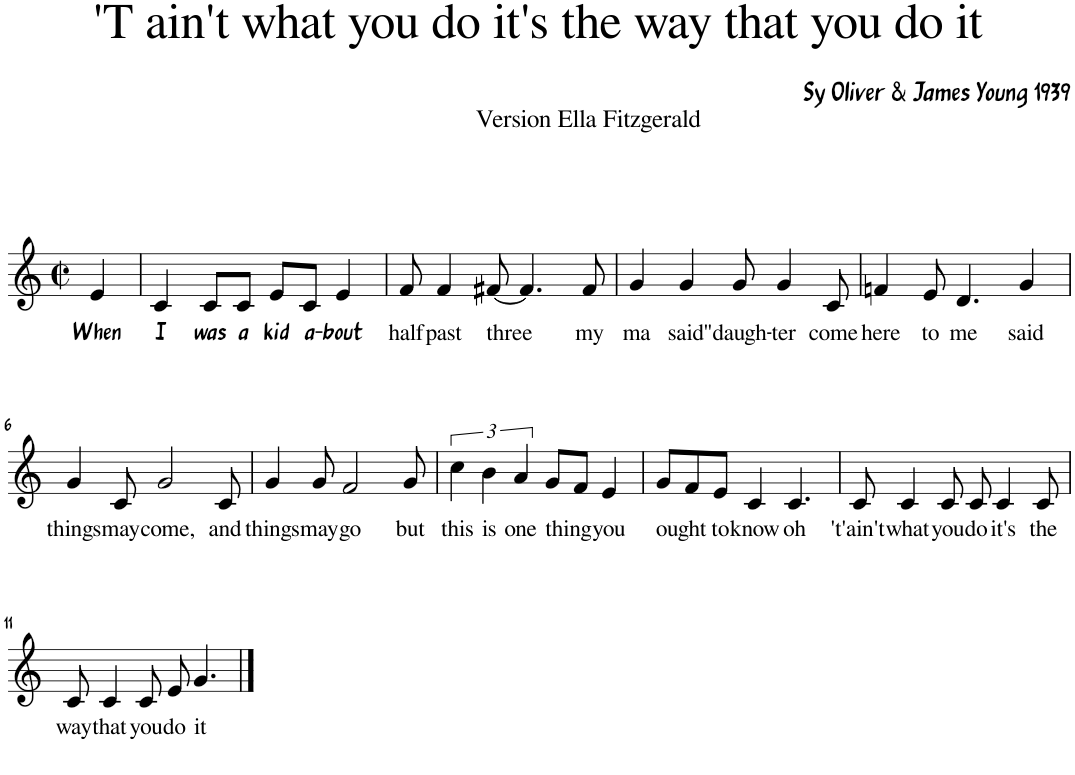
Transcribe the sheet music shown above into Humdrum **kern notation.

**kern	**text
*part1	*part1
*staff1	*staff1
*clefG2	*
*Trd8c14	*
*k[]	*
*M2/2	*
*met(c|)	*
=1	=1
!	!LO:LY:b
4e/	When
=2	=2
!	!LO:LY:b
4c/	I
!	!LO:LY:b
8c/L	was
!	!LO:LY:b
8c/J	a
!	!LO:LY:b
8e/L	kid
!	!LO:LY:b
8c/J	a-
!	!LO:LY:b
4e/	-bout
=3	=3
!	!LO:LY:b
8f/	half
!	!LO:LY:b
4f/	past
!	!LO:LY:b
[8f#X/	three
4.f#/]	.
!	!LO:LY:b
8f#/	my
=4	=4
!	!LO:LY:b
4g/	ma
!	!LO:LY:b
4g/	said
!	!LO:LY:b
8g/	"daugh-
!	!LO:LY:b
4g/	-ter
!	!LO:LY:b
8c/	come
=5	=5
!	!LO:LY:b
4fn/	here
!	!LO:LY:b
8e/	to
!	!LO:LY:b
4.d/	me
!	!LO:LY:b
4g/	said
!!LO:LB:g=z
=6	=6
!	!LO:LY:b
4g/	things
!	!LO:LY:b
8c/	may
!	!LO:LY:b
2g/	come,
!	!LO:LY:b
8c/	and
=7	=7
!	!LO:LY:b
4g/	things
!	!LO:LY:b
8g/	may
!	!LO:LY:b
2f/	go
!	!LO:LY:b
8g/	but
=8	=8
!	!LO:LY:b
6cc\	this
!	!LO:LY:b
6b\	is
!	!LO:LY:b
6a/	one
!	!LO:LY:b
8g/L	thing
8f/J	.
!	!LO:LY:b
4e/	you
=9	=9
!	!LO:LY:b
8g/L	ought-
8f/	.
!	!LO:LY:b
8e/J	-to
!	!LO:LY:b
4c/	know
!	!LO:LY:b
4.c/	oh
=10	=10
!	!LO:LY:b
8c/	't'ain't
!	!LO:LY:b
4c/	what
!	!LO:LY:b
8c/	you
!	!LO:LY:b
8c/	do
!	!LO:LY:b
4c/	it's
!	!LO:LY:b
8c/	the
!!LO:LB:g=z
=11	=11
!	!LO:LY:b
8c/	way
!	!LO:LY:b
4c/	that
!	!LO:LY:b
8c/	you
!	!LO:LY:b
8e/	do
!	!LO:LY:b
4.g/	it
==	==
*-	*-
